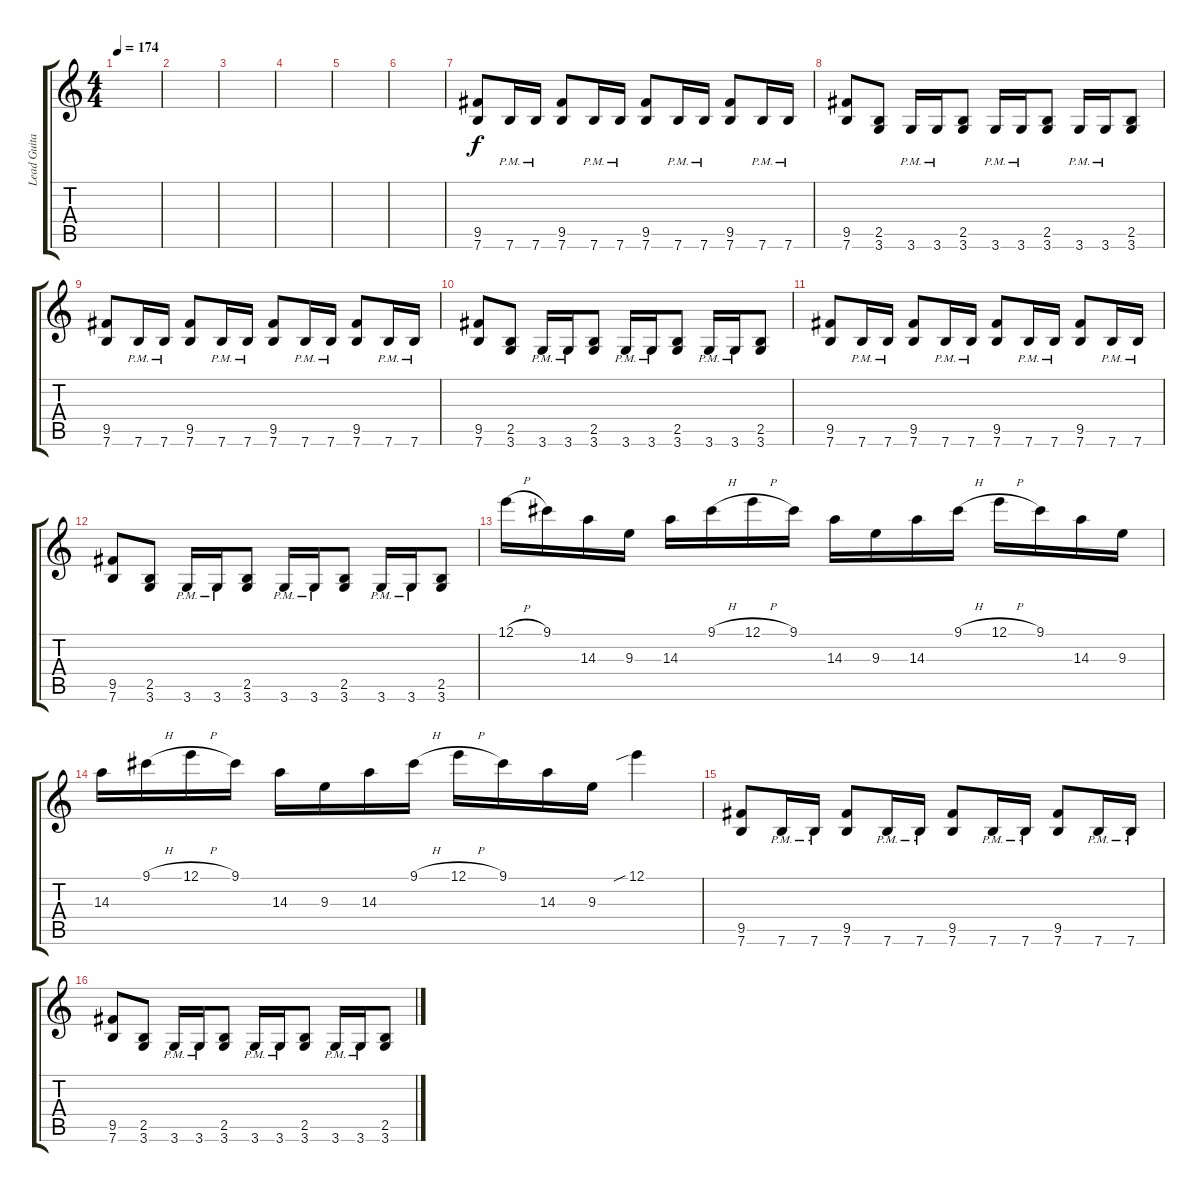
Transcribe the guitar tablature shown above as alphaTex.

\track ("Lead Guitar  II" "Lead Guita") {instrument overdrivenguitar}
\staff {score tabs}
\tuning (E4 B3 G3 D3 A2 E2) {hide}
\ts (4 4)
\tempo 174
\clef g2
\ks c
|
|
|
|
|
|
(9.5 7.6).8 7.6{pm}.16 7.6{pm}.16 (9.5 7.6).8 7.6{pm}.16 7.6{pm}.16 (9.5 7.6).8 7.6{pm}.16 7.6{pm}.16 (9.5 7.6).8 7.6{pm}.16 7.6{pm}.16 |
(9.5 7.6).8 (2.5 3.6).8 3.6{pm}.16 3.6{pm}.16 (2.5 3.6).8 3.6{pm}.16 3.6{pm}.16 (2.5 3.6).8 3.6{pm}.16 3.6{pm}.16 (2.5 3.6).8 |
(9.5 7.6).8 7.6{pm}.16 7.6{pm}.16 (9.5 7.6).8 7.6{pm}.16 7.6{pm}.16 (9.5 7.6).8 7.6{pm}.16 7.6{pm}.16 (9.5 7.6).8 7.6{pm}.16 7.6{pm}.16 |
(9.5 7.6).8 (2.5 3.6).8 3.6{pm}.16 3.6{pm}.16 (2.5 3.6).8 3.6{pm}.16 3.6{pm}.16 (2.5 3.6).8 3.6{pm}.16 3.6{pm}.16 (2.5 3.6).8 |
(9.5 7.6).8 7.6{pm}.16 7.6{pm}.16 (9.5 7.6).8 7.6{pm}.16 7.6{pm}.16 (9.5 7.6).8 7.6{pm}.16 7.6{pm}.16 (9.5 7.6).8 7.6{pm}.16 7.6{pm}.16 |
(9.5 7.6).8 (2.5 3.6).8 3.6{pm}.16 3.6{pm}.16 (2.5 3.6).8 3.6{pm}.16 3.6{pm}.16 (2.5 3.6).8 3.6{pm}.16 3.6{pm}.16 (2.5 3.6).8 |
12.1{h}.16 9.1.16 14.3.16 9.3.16 14.3.16 9.1{h}.16 12.1{h}.16 9.1.16 14.3.16 9.3.16 14.3.16 9.1{h}.16 12.1{h}.16 9.1.16 14.3.16 9.3.16 |
14.3.16 9.1{h}.16 12.1{h}.16 9.1.16 14.3.16 9.3.16 14.3.16 9.1{h}.16 12.1{h}.16 9.1.16 14.3.16 9.3.16 12.1{sib}.4 |
(9.5 7.6).8 7.6{pm}.16 7.6{pm}.16 (9.5 7.6).8 7.6{pm}.16 7.6{pm}.16 (9.5 7.6).8 7.6{pm}.16 7.6{pm}.16 (9.5 7.6).8 7.6{pm}.16 7.6{pm}.16 |
(9.5 7.6).8 (2.5 3.6).8 3.6{pm}.16 3.6{pm}.16 (2.5 3.6).8 3.6{pm}.16 3.6{pm}.16 (2.5 3.6).8 3.6{pm}.16 3.6{pm}.16 (2.5 3.6).8
